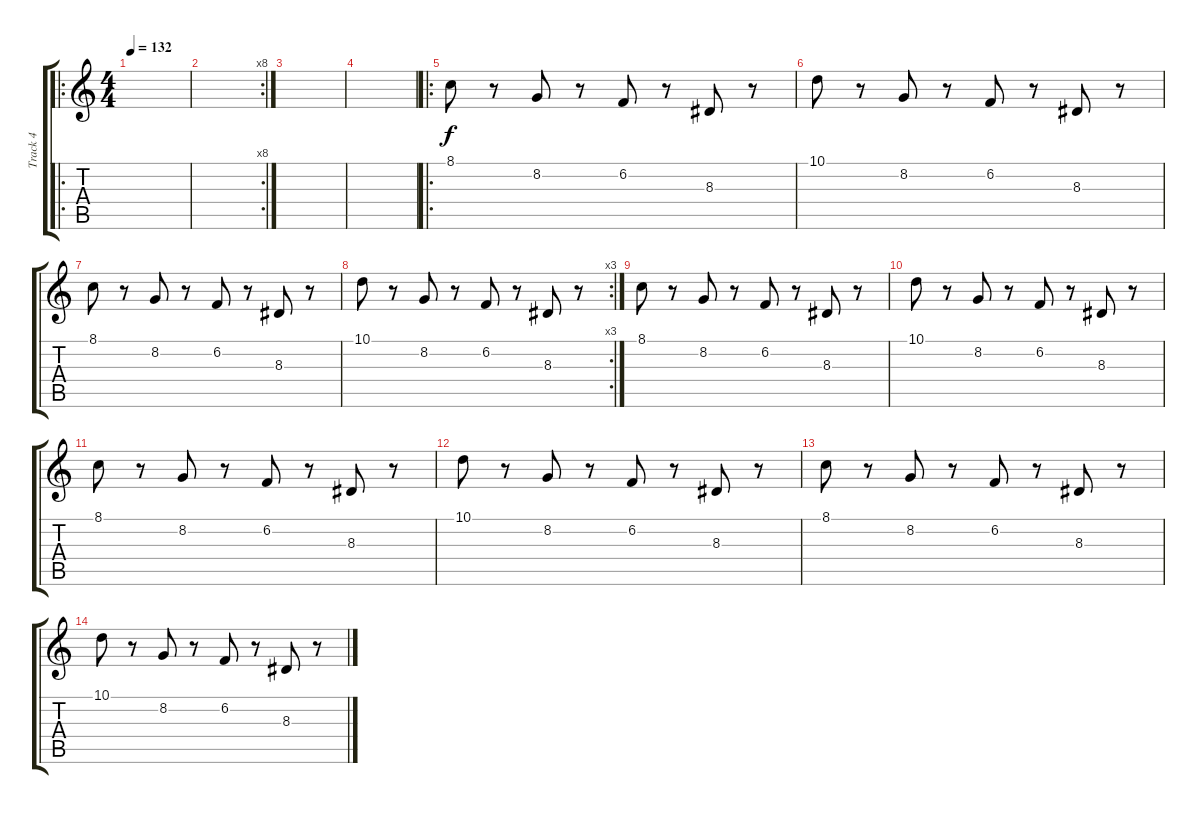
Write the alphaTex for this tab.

\track ("Track 4" "Track 4") {instrument acousticgrandpiano}
\staff {score tabs}
\tuning (E4 B3 G3 D3 A2 E2) {hide}
\ro
\ts (4 4)
\tempo 132
\clef g2
\ks c
|
\rc 8
|
|
|
\ro
8.1.8 r.8 8.2.8 r.8 6.2.8 r.8 8.3.8 r.8 |
10.1.8 r.8 8.2.8 r.8 6.2.8 r.8 8.3.8 r.8 |
8.1.8 r.8 8.2.8 r.8 6.2.8 r.8 8.3.8 r.8 |
\rc 3
10.1.8 r.8 8.2.8 r.8 6.2.8 r.8 8.3.8 r.8 |
8.1.8 r.8 8.2.8 r.8 6.2.8 r.8 8.3.8 r.8 |
10.1.8 r.8 8.2.8 r.8 6.2.8 r.8 8.3.8 r.8 |
8.1.8 r.8 8.2.8 r.8 6.2.8 r.8 8.3.8 r.8 |
10.1.8 r.8 8.2.8 r.8 6.2.8 r.8 8.3.8 r.8 |
8.1.8 r.8 8.2.8 r.8 6.2.8 r.8 8.3.8 r.8 |
10.1.8 r.8 8.2.8 r.8 6.2.8 r.8 8.3.8 r.8
